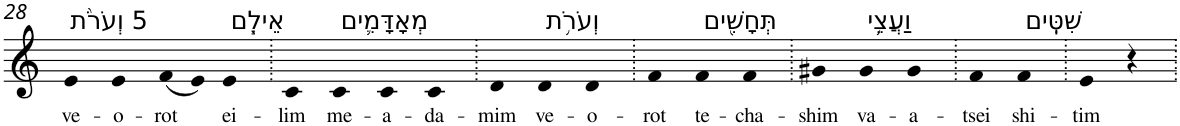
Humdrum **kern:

**kern	**text
*part1	*part1
*staff1	*staff1
*I"Piano	*
*I'Pno	*
!!LO:PB:g=z
*clefG2	*
*k[]	*
=28	=28
!LO:TX:a:t=5 וְעֹרֹ֨ת	!
!	!LO:LY:b
4e	ve-
!	!LO:LY:b
4e	-o-
!	!LO:LY:b
(8f	-rot
8e)	.
!LO:TX:a:t=אֵילִ֧ם	!
!	!LO:LY:b
4e	ei-
=29.	=29.
!	!LO:LY:b
4c	-lim
!LO:TX:a:t=מְאָדָּמִ֛ים	!
!	!LO:LY:b
4c	me-
!	!LO:LY:b
4c	-a-
!	!LO:LY:b
4c	-da-
=30.	=30.
!	!LO:LY:b
4d	-mim
!LO:TX:a:t=וְעֹרֹ֥ת	!
!	!LO:LY:b
4d	ve-
!	!LO:LY:b
4d	-o-
=31.	=31.
!	!LO:LY:b
4f	-rot
!LO:TX:a:t=תְּחָשִׁ֖ים	!
!	!LO:LY:b
4f	te-
!	!LO:LY:b
4f	-cha-
=32.	=32.
!	!LO:LY:b
4g#X	-shim
!LO:TX:a:t=וַעֲצֵ֥י	!
!	!LO:LY:b
4g#	va-
!	!LO:LY:b
4g#	-a-
=33.	=33.
!	!LO:LY:b
4f	-tsei
!LO:TX:a:t=שִׁטִּֽים	!
!	!LO:LY:b
4f	shi-
=34.	=34.
!	!LO:LY:b
4e	-tim
4r	.
=.	=.
*-	*-
